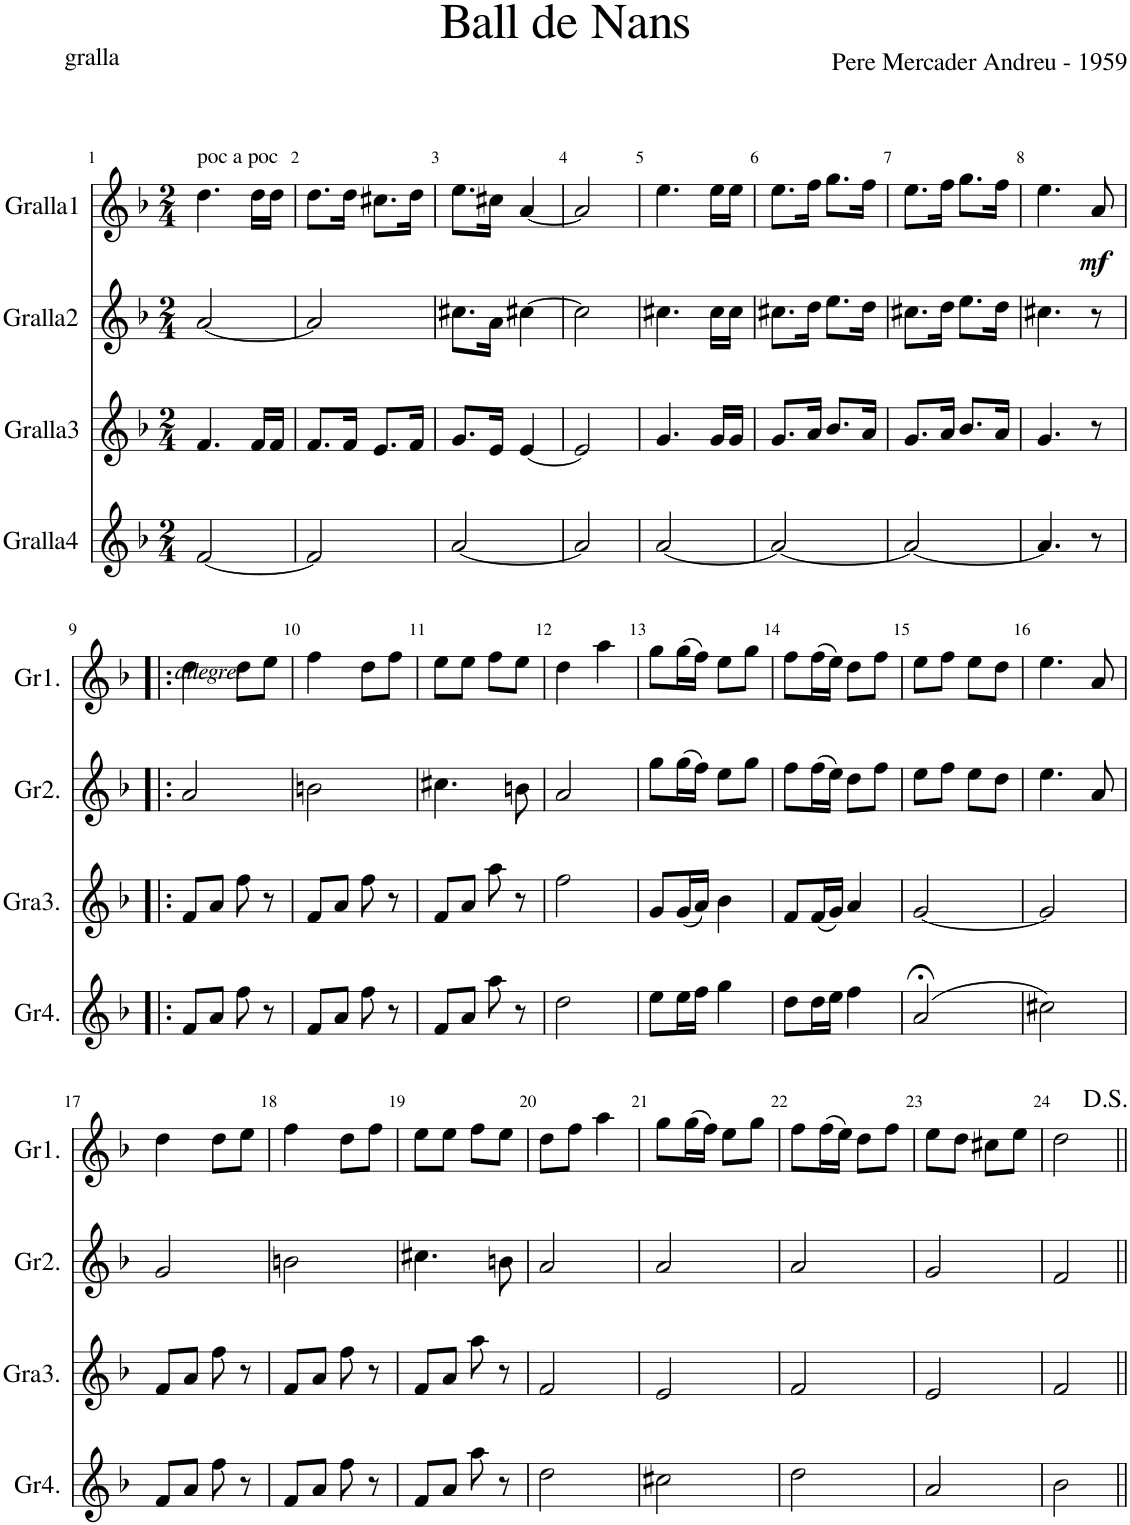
**kern	**kern	**kern	**kern	**dynam
*part4	*part3	*part2	*part1	*part1
*staff4	*staff3	*staff2	*staff1	*staff1
*I"Gralla4	*I"Gralla3	*I"Gralla2	*I"Gralla1	*
*I'Gr4.	*I'Gra3.	*I'Gr2.	*I'Gr1.	*
*clefG2	*clefG2	*clefG2	*clefG2	*
*k[b-]	*k[b-]	*k[b-]	*k[b-]	*
*M2/4	*M2/4	*M2/4	*M2/4	*
=1	=1	=1	=1	=1
!	!	!	!LO:TX:a:t=poc a poc	!
[2f/	4.f/	[2a/	4.dd\	.
.	16f/LL	.	16dd\LL	.
.	16f/JJ	.	16dd\JJ	.
=2	=2	=2	=2	=2
2f/]	8.f/L	2a/]	8.dd\L	.
.	16f/Jk	.	16dd\Jk	.
.	8.e/L	.	8.cc#X\L	.
.	16f/Jk	.	16dd\Jk	.
=3	=3	=3	=3	=3
[2a/	8.g/L	8.cc#X\L	8.ee\L	.
.	16e/Jk	16a\Jk	16cc#X\Jk	.
.	[4e/	[4cc#X\	[4a/	.
=4	=4	=4	=4	=4
2a/]	2e/]	2cc#\]	2a/]	.
=5	=5	=5	=5	=5
[2a/	4.g/	4.cc#X\	4.ee\	.
.	16g/LL	16cc#\LL	16ee\LL	.
.	16g/JJ	16cc#\JJ	16ee\JJ	.
=6	=6	=6	=6	=6
2a/_	8.g/L	8.cc#X\L	8.ee\L	.
.	16a/Jk	16dd\Jk	16ff\Jk	.
.	8.b-/L	8.ee\L	8.gg\L	.
.	16a/Jk	16dd\Jk	16ff\Jk	.
=7	=7	=7	=7	=7
2a/_	8.g/L	8.cc#X\L	8.ee\L	.
.	16a/Jk	16dd\Jk	16ff\Jk	.
.	8.b-/L	8.ee\L	8.gg\L	.
.	16a/Jk	16dd\Jk	16ff\Jk	.
=8	=8	=8	=8	=8
4.a/]	4.g/	4.cc#X\	4.ee\	.
!	!	!	!	!LO:DY:b
8r	8r	8r	8a/	mf
!!LO:LB:g=z
=9!|:	=9!|:	=9!|:	=9!|:	=9!|:
!	!	!	!LO:TX:b:i:t=allegret	!
8f/L	8f/L	2a/	4dd\	.
8a/J	8a/J	.	.	.
8ff\	8ff\	.	8dd\L	.
8r	8r	.	8ee\J	.
=10	=10	=10	=10	=10
8f/L	8f/L	2bn\	4ff\	.
8a/J	8a/J	.	.	.
8ff\	8ff\	.	8dd\L	.
8r	8r	.	8ff\J	.
=11	=11	=11	=11	=11
8f/L	8f/L	4.cc#X\	8ee\L	.
8a/J	8a/J	.	8ee\J	.
8aa\	8aa\	.	8ff\L	.
8r	8r	8bn\	8ee\J	.
=12	=12	=12	=12	=12
2dd\	2ff\	2a/	4dd\	.
.	.	.	4aa\	.
=13	=13	=13	=13	=13
8ee\L	8g/L	8gg\L	8gg\L	.
16ee\L	(16g/L	(16gg\L	(16gg\L	.
16ff\JJ	16a/JJ)	16ff\JJ)	16ff\JJ)	.
4gg\	4b-\	8ee\L	8ee\L	.
.	.	8gg\J	8gg\J	.
=14	=14	=14	=14	=14
8dd\L	8f/L	8ff\L	8ff\L	.
16dd\L	(16f/L	(16ff\L	(16ff\L	.
16ee\JJ	16g/JJ)	16ee\JJ)	16ee\JJ)	.
4ff\	4a/	8dd\L	8dd\L	.
.	.	8ff\J	8ff\J	.
=15	=15	=15	=15	=15
(2a;</	[2g/	8ee\L	8ee\L	.
.	.	8ff\J	8ff\J	.
.	.	8ee\L	8ee\L	.
.	.	8dd\J	8dd\J	.
=16	=16	=16	=16	=16
2cc#X\)	2g/]	4.ee\	4.ee\	.
.	.	8a/	8a/	.
!!LO:LB:g=z
=17	=17	=17	=17	=17
8f/L	8f/L	2g/	4dd\	.
8a/J	8a/J	.	.	.
8ff\	8ff\	.	8dd\L	.
8r	8r	.	8ee\J	.
=18	=18	=18	=18	=18
8f/L	8f/L	2bn\	4ff\	.
8a/J	8a/J	.	.	.
8ff\	8ff\	.	8dd\L	.
8r	8r	.	8ff\J	.
=19	=19	=19	=19	=19
8f/L	8f/L	4.cc#X\	8ee\L	.
8a/J	8a/J	.	8ee\J	.
8aa\	8aa\	.	8ff\L	.
8r	8r	8bn\	8ee\J	.
=20	=20	=20	=20	=20
2dd\	2f/	2a/	8dd\L	.
.	.	.	8ff\J	.
.	.	.	4aa\	.
=21	=21	=21	=21	=21
2cc#X\	2e/	2a/	8gg\L	.
.	.	.	(16gg\L	.
.	.	.	16ff\JJ)	.
.	.	.	8ee\L	.
.	.	.	8gg\J	.
=22	=22	=22	=22	=22
2dd\	2f/	2a/	8ff\L	.
.	.	.	(16ff\L	.
.	.	.	16ee\JJ)	.
.	.	.	8dd\L	.
.	.	.	8ff\J	.
=23	=23	=23	=23	=23
2a/	2e/	2g/	8ee\L	.
.	.	.	8dd\J	.
.	.	.	8cc#X\L	.
.	.	.	8ee\J	.
=24	=24	=24	=24	=24
2b-\	2f/	2f/	2dd\	.
=||	=||	=||	=||	=||
*-	*-	*-	*-	*-
